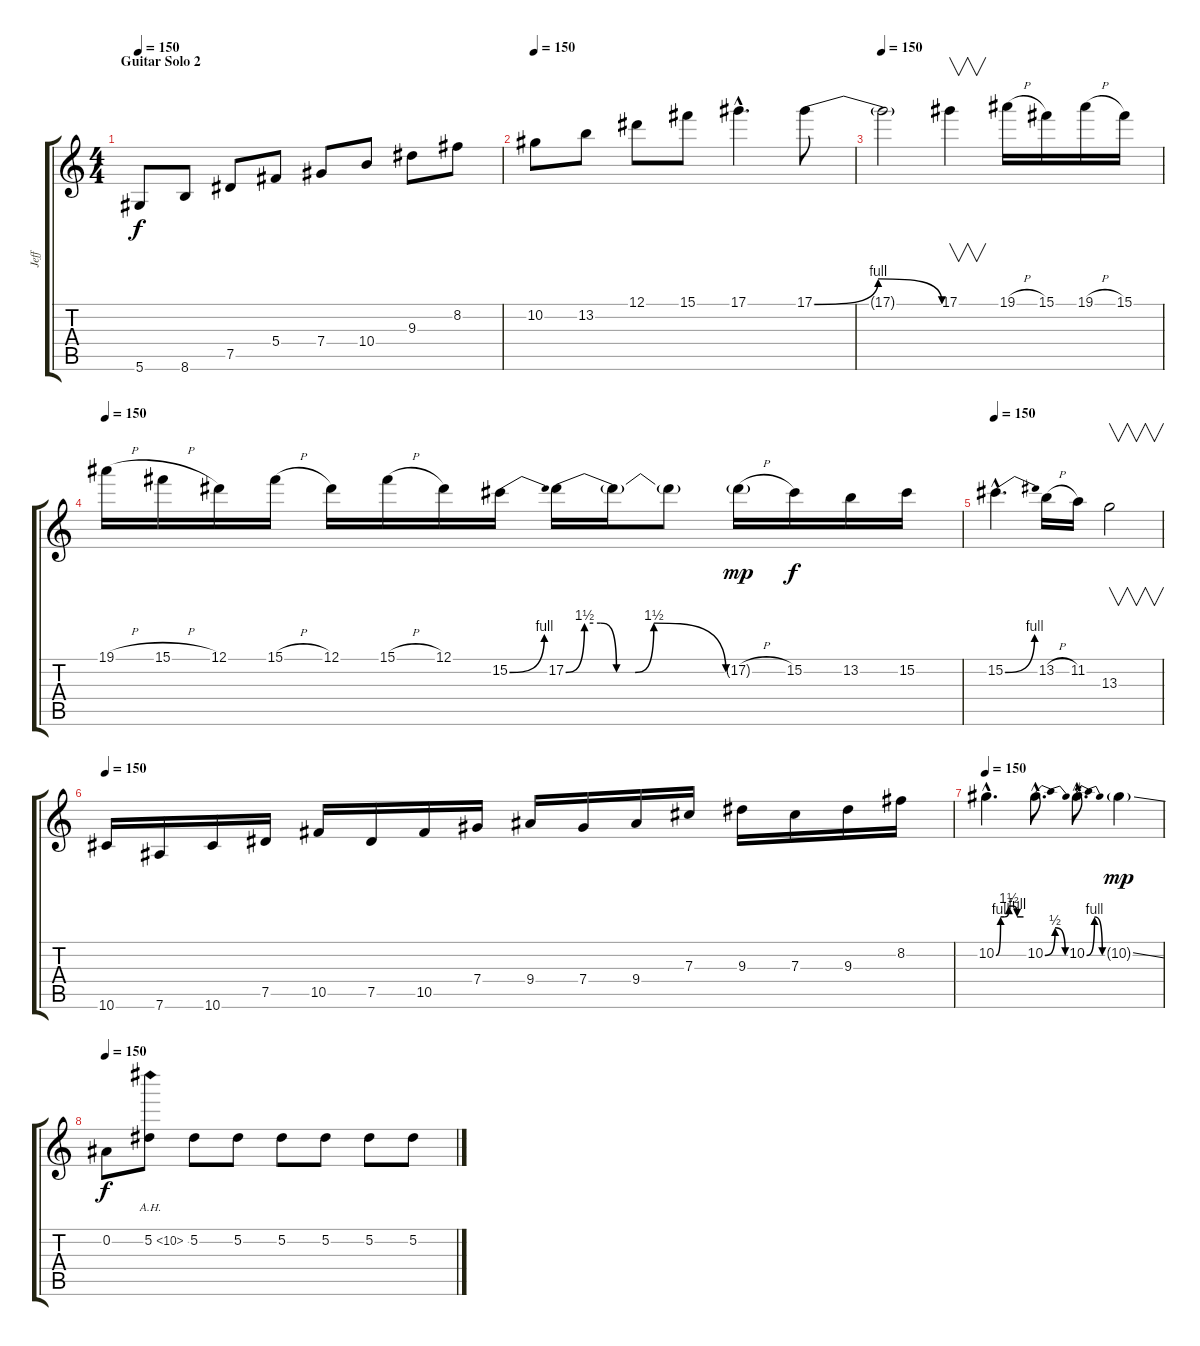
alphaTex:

\track ("Jeff" "Jeff") {instrument distortionguitar}
\staff {score tabs}
\tuning (Eb4 Bb3 Gb3 Db3 Ab2 Eb2) {hide}
\ts (4 4)
\section ("" "Guitar Solo 2")
\tempo 150
\clef g2
\ks c
5.6.8{dy f} 8.6.8 7.5.8 5.4.8 7.4.8 10.4.8 9.3.8 8.2.8 |
\tempo 150
10.2.8 13.2.8 12.1.8 15.1.8 17.1{hac}.4{d} 17.1{be (bendrelease 0 0 15 4 45 4 60 0)}.8 |
\tempo 150
17.1{t}.2 17.1.4{v} 19.1{h}.16 15.1.16 19.1{h}.16 15.1.16 |
\tempo 150
19.1{h}.16 15.1{h}.16 12.1.16 15.1{h}.16 12.1.16 15.1{h}.16 12.1.16 15.2{be (bend 0 0 60 4)}.16 17.2{be (custom 0 0 7 6 13 6 19 0 26 0 33 6 60 0)}.16 17.2{t}.16 17.2{t}.8 17.2{h g}.16{dy mp} 15.2.16{dy f} 13.2.16 15.2.16 |
\tempo 150
15.2{be (bend 0 0 60 4) hac}.4{d} 13.2{h}.16 11.2.16 13.3.2{v} |
\tempo 150
10.6.16 7.6.16 10.6.16 7.5.16 10.5.16 7.5.16 10.5.16 7.4.16 9.4.16 7.4.16 9.4.16 7.3.16 9.3.16 7.3.16 9.3.16 8.2.16 |
\tempo 150
10.2{be (custom 0 0 10 4 19 4 28 6 37 6 46 4 60 4) hac}.4{d} 10.2{be (bendrelease 0 0 30 2 30 2 60 0) hac}.8{d} 10.2{be (bendrelease 0 0 30 4 30 4 60 0) hac}.8{d} 10.2{ss g}.4{dy mp} |
\tempo 150
0.2.8{dy f} 5.2{ah 5}.8 5.2.8 5.2.8 5.2.8 5.2.8 5.2.8 5.2.8
